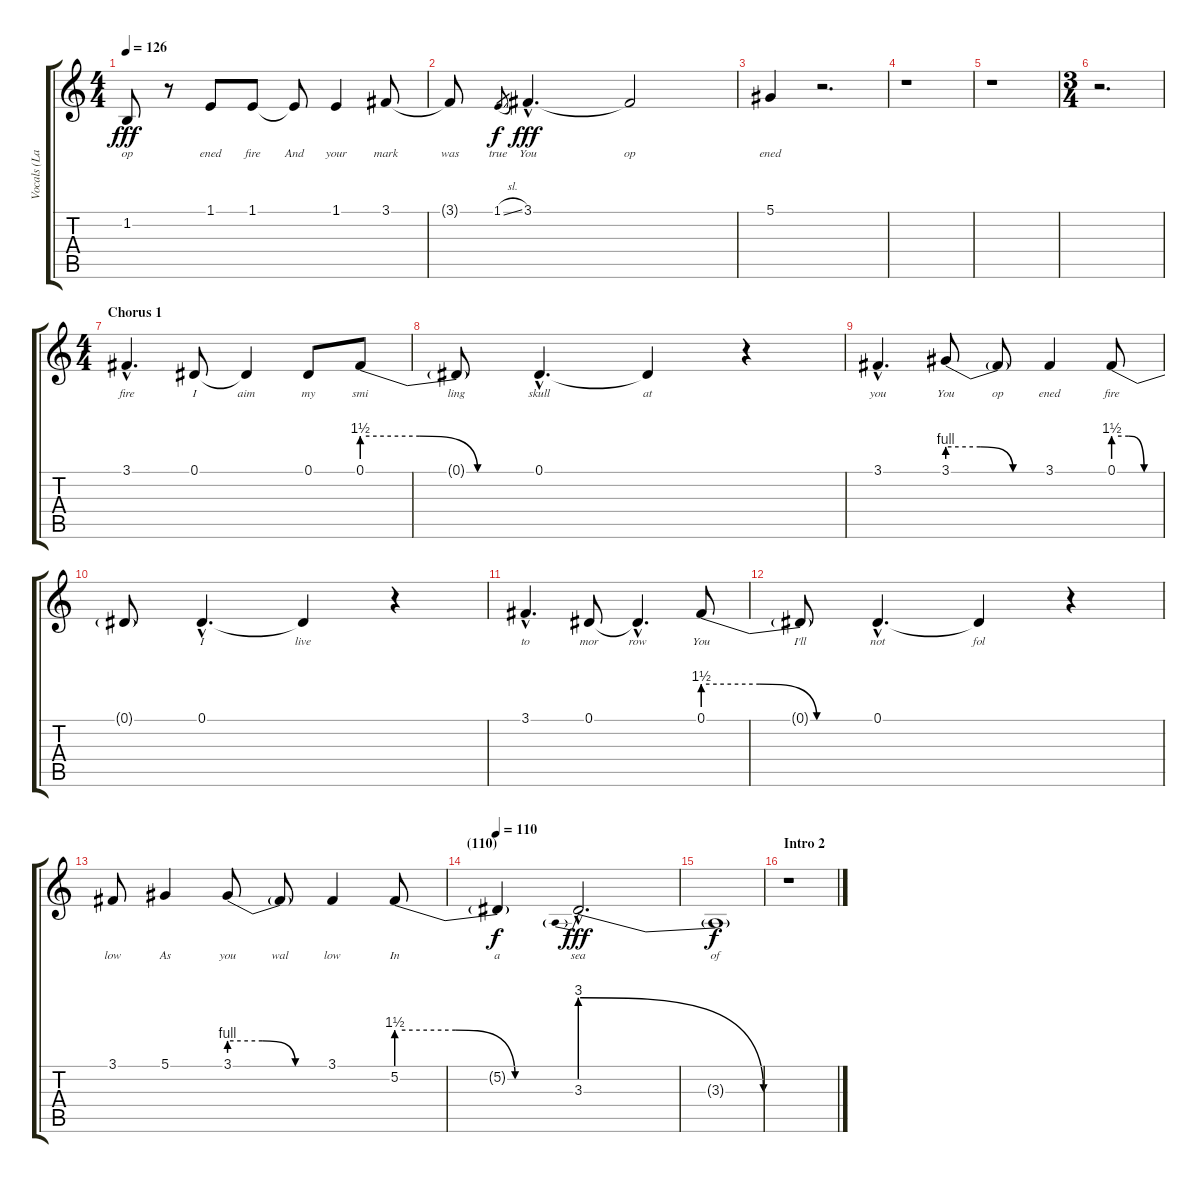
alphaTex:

\track ("Vocals (Layne)" "Vocals (La") {instrument lead1square}
\staff {score tabs}
\tuning (Eb4 Bb3 Gb3 Db3 Ab2 Eb2) {hide}
\ts (4 4)
\tempo 126
\clef g2
\ks c
1.2{t}.8{lyrics (0 "op") lyrics (1 "") lyrics (2 "") lyrics (3 "") lyrics (4 "") dy fff} r.8 1.1.8{lyrics (0 "ened") lyrics (1 "") lyrics (2 "") lyrics (3 "") lyrics (4 "")} 1.1.8{lyrics (0 "fire") lyrics (1 "") lyrics (2 "") lyrics (3 "") lyrics (4 "")} 1.1{t}.8{lyrics (0 "And") lyrics (1 "") lyrics (2 "") lyrics (3 "") lyrics (4 "")} 1.1.4{lyrics (0 "your") lyrics (1 "") lyrics (2 "") lyrics (3 "") lyrics (4 "")} 3.1.8{lyrics (0 "mark") lyrics (1 "") lyrics (2 "") lyrics (3 "") lyrics (4 "")} |
3.1{t}.8{lyrics (0 "was") lyrics (1 "") lyrics (2 "") lyrics (3 "") lyrics (4 "")} 1.1{sl}.8{lyrics (0 "true") lyrics (1 "") lyrics (2 "") lyrics (3 "") lyrics (4 "") gr dy f} 3.1{hac}.4{d lyrics (0 "You") lyrics (1 "") lyrics (2 "") lyrics (3 "") lyrics (4 "") dy fff} 3.1{t}.2{lyrics (0 "op") lyrics (1 "") lyrics (2 "") lyrics (3 "") lyrics (4 "")} |
5.1.4{lyrics (0 "ened") lyrics (1 "") lyrics (2 "") lyrics (3 "") lyrics (4 "")} r.2{d} |
r.1 |
r.1 |
\ts (3 4)
r.2{d} |
\ts (4 4)
\section ("" "Chorus 1")
3.1{hac}.4{d lyrics (0 "fire") lyrics (1 "") lyrics (2 "") lyrics (3 "") lyrics (4 "")} 0.1.8{lyrics (0 "I") lyrics (1 "") lyrics (2 "") lyrics (3 "") lyrics (4 "")} 0.1{t}.4{lyrics (0 "aim") lyrics (1 "") lyrics (2 "") lyrics (3 "") lyrics (4 "")} 0.1.8{lyrics (0 "my") lyrics (1 "") lyrics (2 "") lyrics (3 "") lyrics (4 "")} 0.1{be (custom 0 6 20 6 40 0 60 0)}.8{lyrics (0 "smi") lyrics (1 "") lyrics (2 "") lyrics (3 "") lyrics (4 "")} |
0.1{t}.8{lyrics (0 "ling") lyrics (1 "") lyrics (2 "") lyrics (3 "") lyrics (4 "")} 0.1{hac}.4{d lyrics (0 "skull") lyrics (1 "") lyrics (2 "") lyrics (3 "") lyrics (4 "")} 0.1{t}.4{lyrics (0 "at") lyrics (1 "") lyrics (2 "") lyrics (3 "") lyrics (4 "")} r.4 |
3.1{hac}.4{d lyrics (0 "you") lyrics (1 "") lyrics (2 "") lyrics (3 "") lyrics (4 "")} 3.1{be (custom 0 4 20 4 40 0 60 0)}.8{lyrics (0 "You") lyrics (1 "") lyrics (2 "") lyrics (3 "") lyrics (4 "")} 3.1{t}.8{lyrics (0 "op") lyrics (1 "") lyrics (2 "") lyrics (3 "") lyrics (4 "")} 3.1.4{lyrics (0 "ened") lyrics (1 "") lyrics (2 "") lyrics (3 "") lyrics (4 "")} 0.1{be (custom 0 6 20 6 40 0 60 0)}.8{lyrics (0 "fire") lyrics (1 "") lyrics (2 "") lyrics (3 "") lyrics (4 "")} |
0.1{t}.8{lyrics (0 "") lyrics (1 "") lyrics (2 "") lyrics (3 "") lyrics (4 "")} 0.1{hac}.4{d lyrics (0 "I") lyrics (1 "") lyrics (2 "") lyrics (3 "") lyrics (4 "")} 0.1{t}.4{lyrics (0 "live") lyrics (1 "") lyrics (2 "") lyrics (3 "") lyrics (4 "")} r.4 |
3.1{hac}.4{d lyrics (0 "to") lyrics (1 "") lyrics (2 "") lyrics (3 "") lyrics (4 "")} 0.1.8{lyrics (0 "mor") lyrics (1 "") lyrics (2 "") lyrics (3 "") lyrics (4 "")} 0.1{hac t}.4{d lyrics (0 "row") lyrics (1 "") lyrics (2 "") lyrics (3 "") lyrics (4 "")} 0.1{be (custom 0 6 20 6 40 0 60 0)}.8{lyrics (0 "You") lyrics (1 "") lyrics (2 "") lyrics (3 "") lyrics (4 "")} |
0.1{t}.8{lyrics (0 "I'll") lyrics (1 "") lyrics (2 "") lyrics (3 "") lyrics (4 "")} 0.1{hac}.4{d lyrics (0 "not") lyrics (1 "") lyrics (2 "") lyrics (3 "") lyrics (4 "")} 0.1{t}.4{lyrics (0 "fol") lyrics (1 "") lyrics (2 "") lyrics (3 "") lyrics (4 "")} r.4 |
3.1.8{lyrics (0 "low") lyrics (1 "") lyrics (2 "") lyrics (3 "") lyrics (4 "")} 5.1.4{lyrics (0 "As") lyrics (1 "") lyrics (2 "") lyrics (3 "") lyrics (4 "")} 3.1{be (custom 0 4 20 4 40 0 60 0)}.8{lyrics (0 "you") lyrics (1 "") lyrics (2 "") lyrics (3 "") lyrics (4 "")} 3.1{t}.8{lyrics (0 "wal") lyrics (1 "") lyrics (2 "") lyrics (3 "") lyrics (4 "")} 3.1.4{lyrics (0 "low") lyrics (1 "") lyrics (2 "") lyrics (3 "") lyrics (4 "")} 5.2{be (custom 0 6 20 6 40 0 60 0)}.8{lyrics (0 "In") lyrics (1 "") lyrics (2 "") lyrics (3 "") lyrics (4 "")} |
\section ("" "(110)")
\tempo 110
5.2{t}.4{lyrics (0 "a") lyrics (1 "") lyrics (2 "") lyrics (3 "") lyrics (4 "") dy f} 3.3{be (prebendrelease 0 12 60 0) hac}.2{d lyrics (0 "sea") lyrics (1 "") lyrics (2 "") lyrics (3 "") lyrics (4 "") dy fff} |
3.3{t}.1{lyrics (0 "of") lyrics (1 "") lyrics (2 "") lyrics (3 "") lyrics (4 "") dy f} |
\section ("" "Intro 2")
r.1
